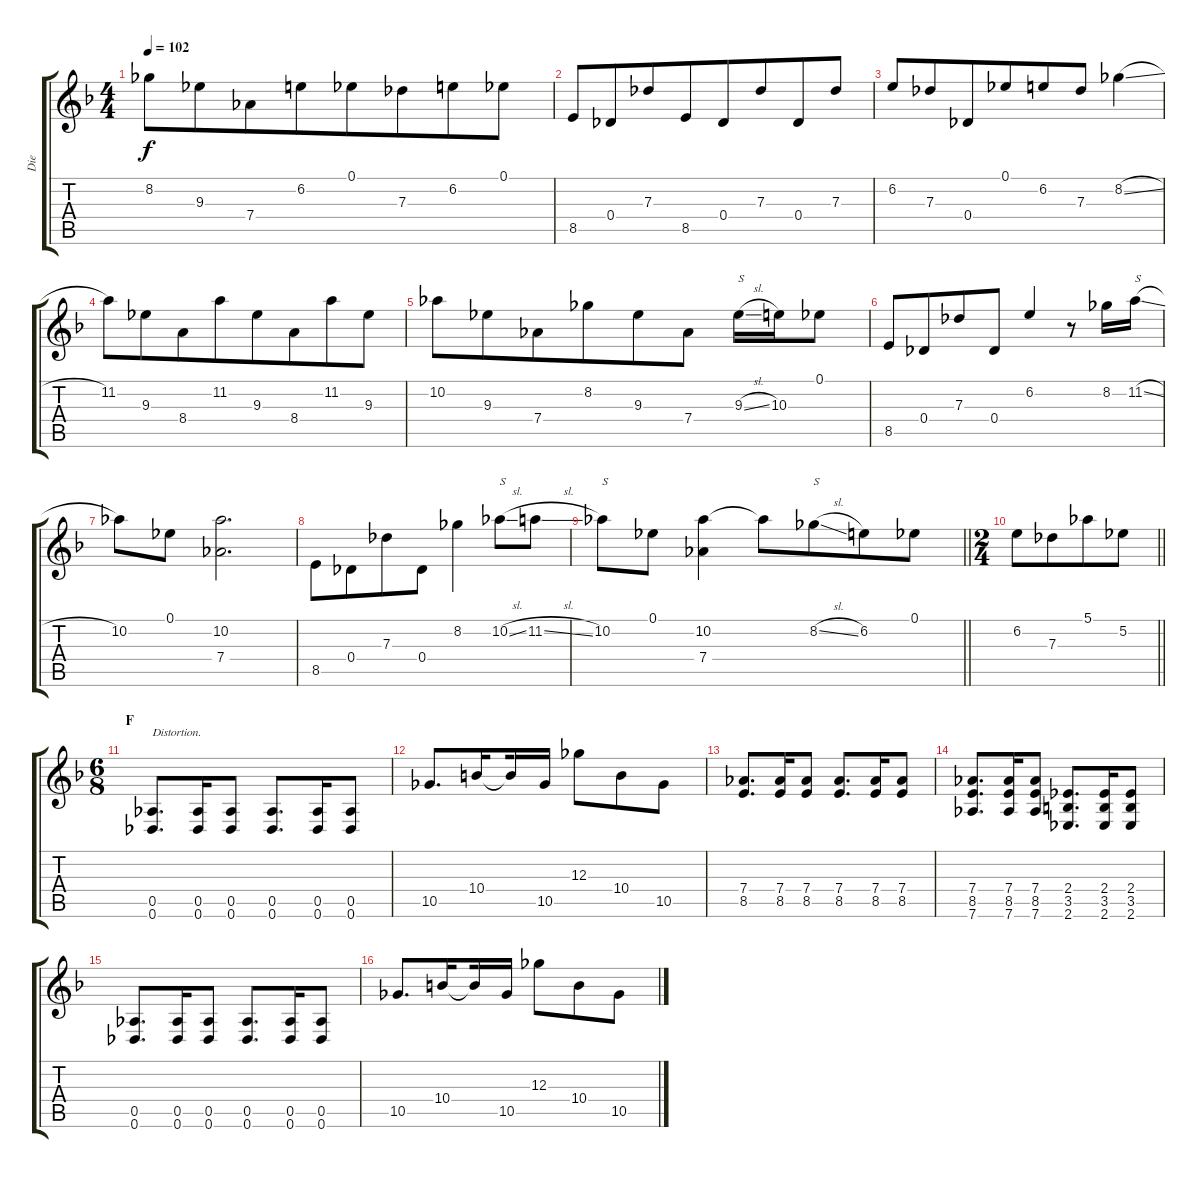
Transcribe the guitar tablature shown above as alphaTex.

\track ("Die" "Die") {instrument distortionguitar}
\staff {score tabs}
\tuning (Eb4 Bb3 Gb3 Db3 Ab2 Db2) {hide}
\ts (4 4)
\tempo 102
\clef g2
\ks f
8.2.8{dy f beam merge} 9.3.8{beam merge} 7.4.8 6.2.8{beam merge} 0.1.8 7.3.8{beam merge} 6.2.8 0.1.8 |
8.5.8{beam merge} 0.4.8{beam merge} 7.3.8 8.5.8{beam merge} 0.4.8 7.3.8{beam merge} 0.4.8 7.3.8 |
6.2.8{beam Up beam merge} 7.3.8{beam Up beam merge} 0.4.8 0.1.8{beam merge} 6.2.8 7.3.8 8.2{sl}.4 |
11.2.8{beam merge} 9.3.8{beam merge} 8.4.8 11.2.8{beam merge} 9.3.8 8.4.8{beam merge} 11.2.8 9.3.8 |
10.2.8{beam merge} 9.3.8{beam merge} 7.4.8 8.2.8{beam merge} 9.3.8 7.4.8 9.3{sl}.16{txt "S"} 10.3.16 0.1.8 |
8.5.8{beam merge} 0.4.8{beam merge} 7.3.8 0.4.8{beam merge} 6.2.4 r.8 8.2.16 11.2{sl}.16{txt "S"} |
10.2.8{beam merge} 0.1.8 (10.2 7.4).2{d} |
8.5.8{beam merge} 0.4.8{beam merge} 7.3.8 0.4.8{beam merge} 8.2.4 10.2{sl}.8{txt "S"} 11.2{sl}.8 |
\barLineRight lightlight
10.2.8{txt "S"} 0.1.8{beam merge} (10.2 7.4).4 10.2{t}.8{beam merge} 8.2{sl}.8{txt "S" beam merge} 6.2.8 0.1.8 |
\ts (2 4)
\barLineRight lightlight
6.2.8{beam merge} 7.3.8{beam merge} 5.1.8 5.2.8 |
\ts (6 8)
\section ("" "F")
(0.5 0.6).8{d txt "Distortion." instrument distortionguitar beam merge} (0.5 0.6).16 (0.5 0.6).8 (0.5 0.6).8{d beam merge} (0.5 0.6).16 (0.5 0.6).8 |
10.5.8{d beam merge} 10.4.16{beam splitsecondary} 10.4{t}.16 10.5.16 12.3.8 10.4.8 10.5.8 |
(7.4 8.5).8{d beam merge} (7.4 8.5).16{beam merge} (7.4 8.5).8 (7.4 8.5).8{d beam merge} (7.4 8.5).16{beam merge} (7.4 8.5).8 |
(7.4 8.5 7.6).8{d beam merge} (7.4 8.5 7.6).16 (7.4 8.5 7.6).8 (2.4 3.5 2.6).8{d beam merge} (2.4 3.5 2.6).16 (2.4 3.5 2.6).8 |
(0.5 0.6).8{d beam merge} (0.5 0.6).16 (0.5 0.6).8 (0.5 0.6).8{d beam merge} (0.5 0.6).16 (0.5 0.6).8 |
10.5.8{d beam merge} 10.4.16{beam splitsecondary} 10.4{t}.16 10.5.16 12.3.8 10.4.8 10.5.8
